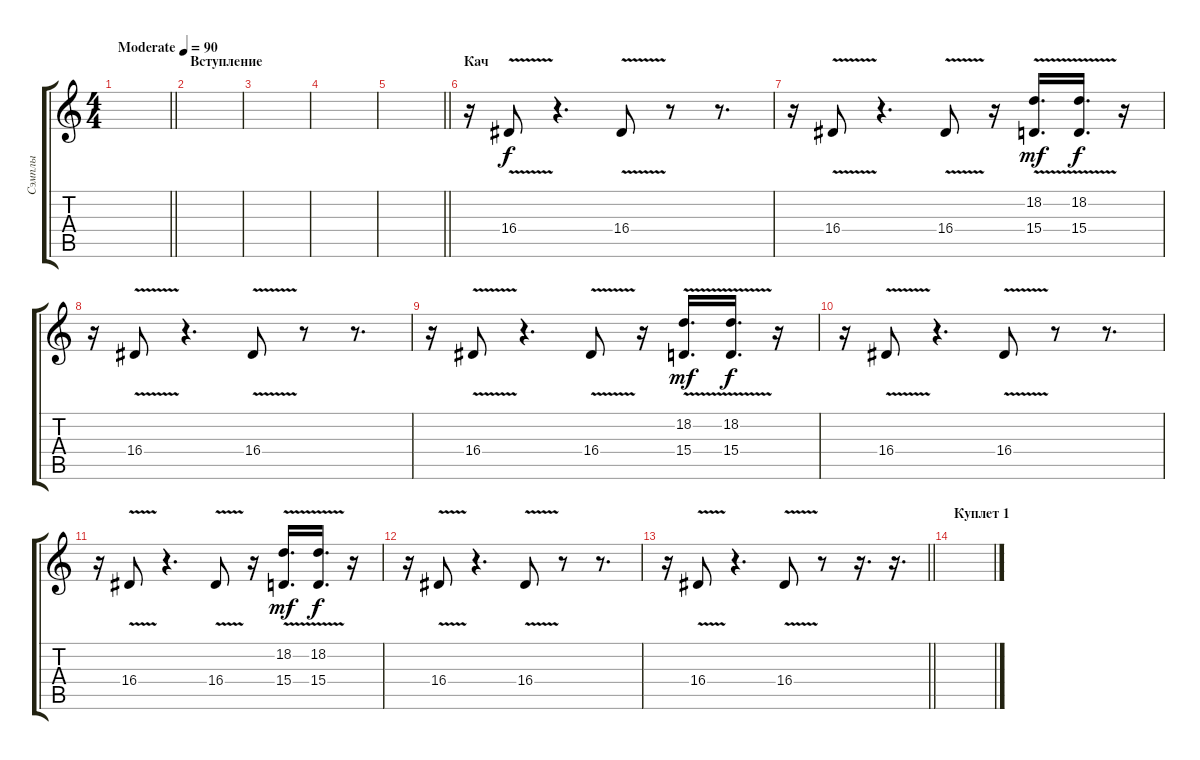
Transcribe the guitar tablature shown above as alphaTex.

\track ("Сэмплы" "Сэмплы") {instrument pad4choir}
\staff {score tabs}
\tuning (Db4 Ab3 E3 B2 Gb2 B1) {hide}
\ts (4 4)
\tempo (90 "Moderate")
\clef g2
\barLineRight lightlight
\ks c
|
\section ("" "Вступление")
|
|
|
\barLineRight lightlight
|
\section ("" "Кач")
r.16 16.4{v}.8 r.4{d} 16.4{v}.8 r.8 r.8{d} |
r.16 16.4{v}.8 r.4{d} 16.4{v}.8 r.16 (18.2{v} 15.4{v}).16{d dy mf} (18.2{v} 15.4{v}).16{d dy f} r.16 |
r.16 16.4{v}.8 r.4{d} 16.4{v}.8 r.8 r.8{d} |
r.16 16.4{v}.8 r.4{d} 16.4{v}.8 r.16 (18.2{v} 15.4{v}).16{d dy mf} (18.2{v} 15.4{v}).16{d dy f} r.16 |
r.16 16.4{v}.8 r.4{d} 16.4{v}.8 r.8 r.8{d} |
r.16 16.4{v}.8 r.4{d} 16.4{v}.8 r.16 (18.2{v} 15.4{v}).16{d dy mf} (18.2{v} 15.4{v}).16{d dy f} r.16 |
r.16 16.4{v}.8 r.4{d} 16.4{v}.8 r.8 r.8{d} |
\barLineRight lightlight
r.16 16.4{v}.8 r.4{d} 16.4{v}.8 r.8 r.16{d} r.16{d} |
\section ("" "Куплет 1")
